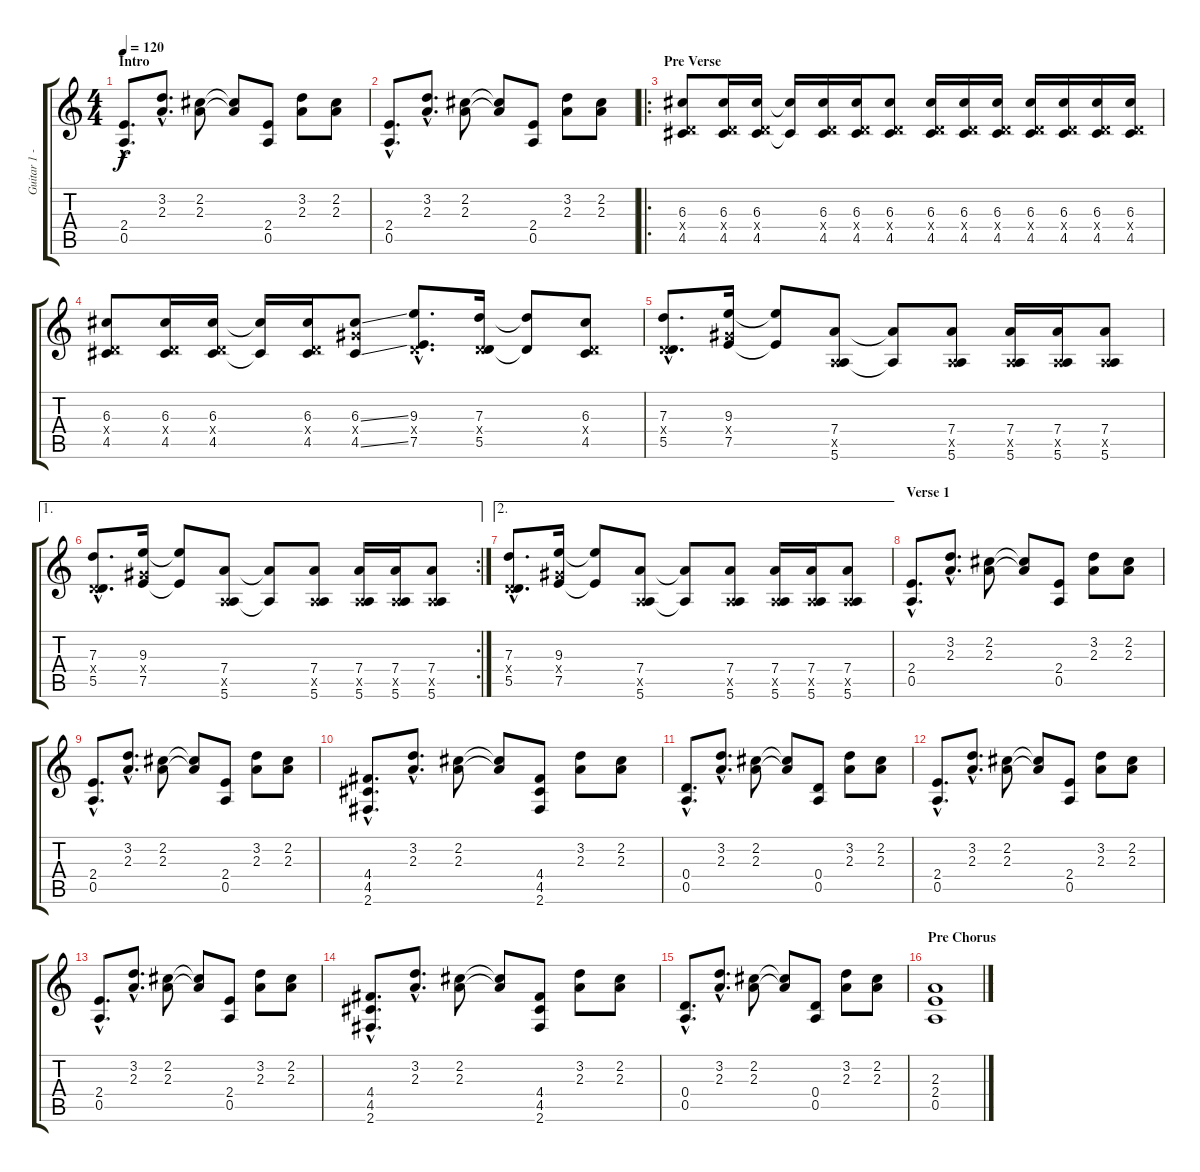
\track ("Guitar 1 - Distortion" "Guitar 1 -") {instrument distortionguitar}
\staff {score tabs}
\tuning (E4 B3 G3 D3 A2 E2) {hide}
\ts (4 4)
\section ("" "Intro")
\tempo 120
\clef g2
\ks c
(2.4{hac} 0.5{hac}).8{d dy f instrument distortionguitar} (3.2{hac} 2.3{hac}).8{d} (2.2 2.3).8 (2.2{t} 2.3{t}).8 (2.4 0.5).8 (3.2 2.3).8 (2.2 2.3).8 |
(2.4{hac} 0.5{hac}).8{d} (3.2{hac} 2.3{hac}).8{d} (2.2 2.3).8 (2.2{t} 2.3{t}).8 (2.4 0.5).8 (3.2 2.3).8 (2.2 2.3).8 |
\ro
\section ("" "Pre Verse")
(6.3 0.4{x} 4.5).8 (6.3 0.4{x} 4.5).16 (6.3 0.4{x} 4.5).16 (6.3{t} 4.5{t}).16 (6.3 0.4{x} 4.5).16 (6.3 0.4{x} 4.5).16 (6.3 0.4{x} 4.5).8 (6.3 0.4{x} 4.5).16 (6.3 0.4{x} 4.5).16 (6.3 0.4{x} 4.5).16 (6.3 0.4{x} 4.5).16 (6.3 0.4{x} 4.5).16 (6.3 0.4{x} 4.5).16 (6.3 0.4{x} 4.5).16 |
(6.3 0.4{x} 4.5).8 (6.3 0.4{x} 4.5).16 (6.3 0.4{x} 4.5).16 (6.3{t} 4.5{t}).16 (6.3 0.4{x} 4.5).16 (6.3{ss} 6.4{x} 4.5{ss}).8 (9.3{hac} 0.4{hac x} 7.5{hac}).8{d} (7.3 0.4{x} 5.5).16 (7.3{t} 5.5{t}).8 (6.3 0.4{x} 4.5).8 |
(7.3{hac} 0.4{hac x} 5.5{hac}).8{d} (9.3 6.4{x} 7.5).16 (9.3{t} 7.5{t}).8 (7.4 0.5{x} 5.6).8 (7.4{t} 5.6{t}).8 (7.4 0.5{x} 5.6).8 (7.4 0.5{x} 5.6).16 (7.4 0.5{x} 5.6).16 (7.4 0.5{x} 5.6).8 |
\ae 1
\rc 2
(7.3{hac} 0.4{hac x} 5.5{hac}).8{d} (9.3 6.4{x} 7.5).16 (9.3{t} 7.5{t}).8 (7.4 0.5{x} 5.6).8 (7.4{t} 5.6{t}).8 (7.4 0.5{x} 5.6).8 (7.4 0.5{x} 5.6).16 (7.4 0.5{x} 5.6).16 (7.4 0.5{x} 5.6).8 |
\ae 2
(7.3{hac} 0.4{hac x} 5.5{hac}).8{d} (9.3 6.4{x} 7.5).16 (9.3{t} 7.5{t}).8 (7.4 0.5{x} 5.6).8 (7.4{t} 5.6{t}).8 (7.4 0.5{x} 5.6).8 (7.4 0.5{x} 5.6).16 (7.4 0.5{x} 5.6).16 (7.4 0.5{x} 5.6).8 |
\section ("" "Verse 1")
(2.4{hac} 0.5{hac}).8{d} (3.2{hac} 2.3{hac}).8{d} (2.2 2.3).8 (2.2{t} 2.3{t}).8 (2.4 0.5).8 (3.2 2.3).8 (2.2 2.3).8 |
(2.4{hac} 0.5{hac}).8{d} (3.2{hac} 2.3{hac}).8{d} (2.2 2.3).8 (2.2{t} 2.3{t}).8 (2.4 0.5).8 (3.2 2.3).8 (2.2 2.3).8 |
(4.4{hac} 4.5{hac} 2.6{hac}).8{d} (3.2{hac} 2.3{hac}).8{d} (2.2 2.3).8 (2.2{t} 2.3{t}).8 (4.4 4.5 2.6).8 (3.2 2.3).8 (2.2 2.3).8 |
(0.4{hac} 0.5{hac}).8{d} (3.2{hac} 2.3{hac}).8{d} (2.2 2.3).8 (2.2{t} 2.3{t}).8 (0.4 0.5).8 (3.2 2.3).8 (2.2 2.3).8 |
(2.4{hac} 0.5{hac}).8{d} (3.2{hac} 2.3{hac}).8{d} (2.2 2.3).8 (2.2{t} 2.3{t}).8 (2.4 0.5).8 (3.2 2.3).8 (2.2 2.3).8 |
(2.4{hac} 0.5{hac}).8{d} (3.2{hac} 2.3{hac}).8{d} (2.2 2.3).8 (2.2{t} 2.3{t}).8 (2.4 0.5).8 (3.2 2.3).8 (2.2 2.3).8 |
(4.4{hac} 4.5{hac} 2.6{hac}).8{d} (3.2{hac} 2.3{hac}).8{d} (2.2 2.3).8 (2.2{t} 2.3{t}).8 (4.4 4.5 2.6).8 (3.2 2.3).8 (2.2 2.3).8 |
(0.4{hac} 0.5{hac}).8{d} (3.2{hac} 2.3{hac}).8{d} (2.2 2.3).8 (2.2{t} 2.3{t}).8 (0.4 0.5).8 (3.2 2.3).8 (2.2 2.3).8 |
\section ("" "Pre Chorus")
(2.3 2.4 0.5).1
